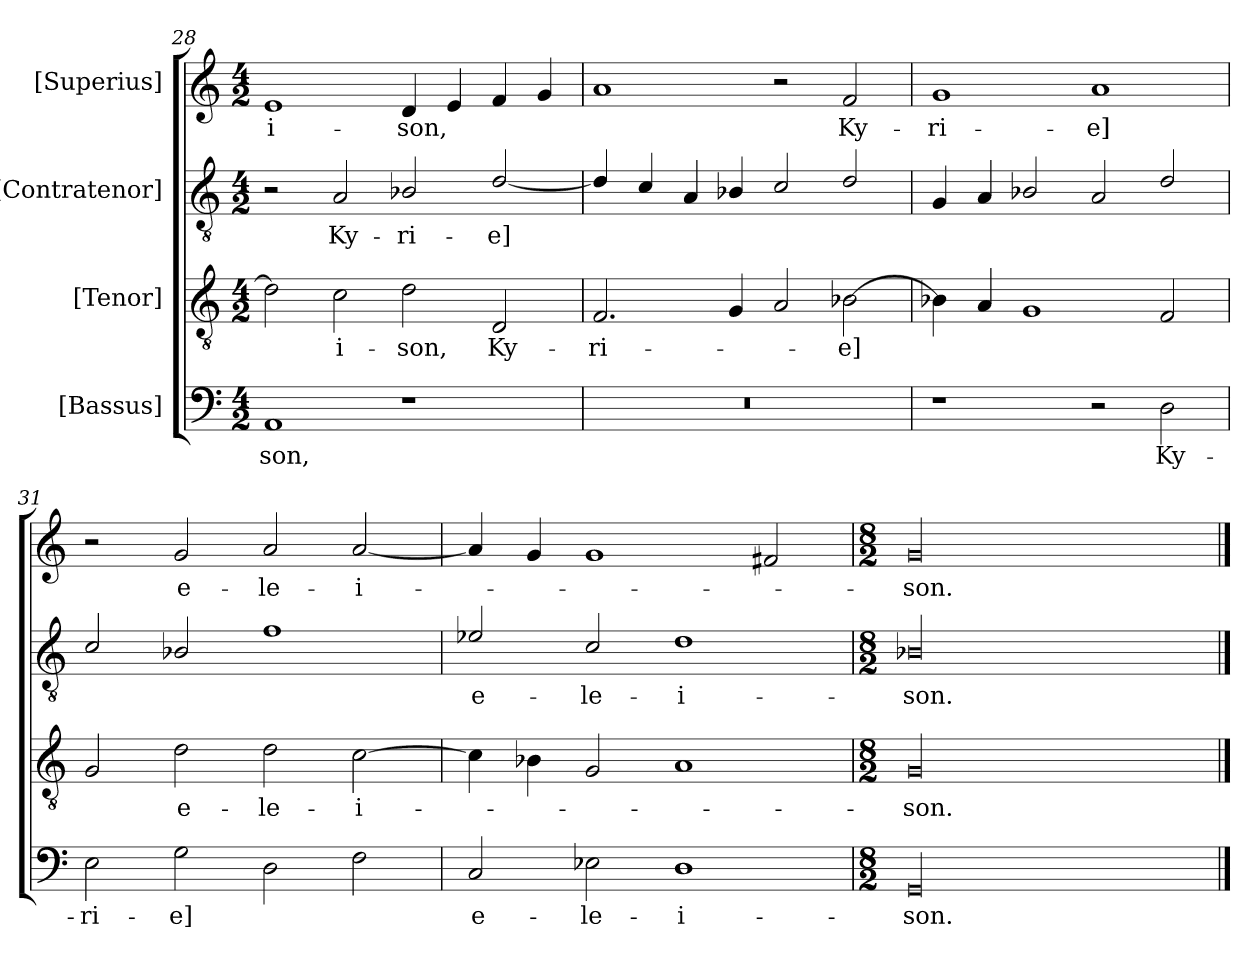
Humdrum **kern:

**kern	**text	**kern	**text	**kern	**text	**kern	**text
*part4	*part4	*part3	*part3	*part2	*part2	*part1	*part1
*staff4	*staff4	*staff3	*staff3	*staff2	*staff2	*staff1	*staff1
*I"[Bassus]	*	*I"[Tenor]	*	*I"[Contratenor]	*	*I"[Superius]	*
*clefF4	*	*clefGv2	*	*clefGv2	*	*clefG2	*
*k[]	*	*k[]	*	*k[]	*	*k[]	*
*M4/2	*	*M4/2	*	*M4/2	*	*M4/2	*
=28	=28	=28	=28	=28	=28	=28	=28
1AA/	-son,	2d\]	.	2r	.	1e/	-i-
.	.	2c\	-i-	2A/	Ky-	.	.
1r	.	2d\	-son,	2B-X/	-ri-	4d/	-son,
.	.	.	.	.	.	4e/	.
.	.	2D/	Ky-	[2d/	-e]	4f/	.
.	.	.	.	.	.	4g/	.
=29	=29	=29	=29	=29	=29	=29	=29
0r	.	2.F/	-ri-	4d/]	.	1a/	.
.	.	.	.	4c/	.	.	.
.	.	.	.	4A/	.	.	.
.	.	4G/	.	4B-X/	.	.	.
.	.	2A/	.	2c/	.	2r	.
.	.	[2B-X\	-e]	2d/	.	2f/	Ky-
=30	=30	=30	=30	=30	=30	=30	=30
1r	.	4B-X\]	.	4G/	.	1g/	-ri-
.	.	4A/	.	4A/	.	.	.
.	.	1G/	.	2B-X/	.	.	.
2r	.	.	.	2A/	.	1a/	-e]
2D\	Ky-	2F/	.	2d/	.	.	.
=31	=31	=31	=31	=31	=31	=31	=31
2E\	-ri-	2G/	.	2c/	.	2r	.
2G\	-e]	2d\	e-	2B-X/	.	2g/	e-
2D\	.	2d\	-le-	1f/	.	2a/	-le-
2F\	.	[2c\	-i-	.	.	[2a/	-i-
=32	=32	=32	=32	=32	=32	=32	=32
2C/	e-	4c\]	.	2e-X/	e-	4a/]	.
.	.	4B-X\	.	.	.	4g/	.
2E-X\	-le-	2G/	.	2c/	-le-	1g/	.
1D\	-i-	1A/	.	1d/	-i-	.	.
.	.	.	.	.	.	2f#X/	.
=33	=33	=33	=33	=33	=33	=33	=33
*M8/2	*	*M8/2	*	*M8/2	*	*M8/2	*
00GG/	-son.	00G/	-son.	00B-X/	-son.	00g/	-son.
==	==	==	==	==	==	==	==
*-	*-	*-	*-	*-	*-	*-	*-
